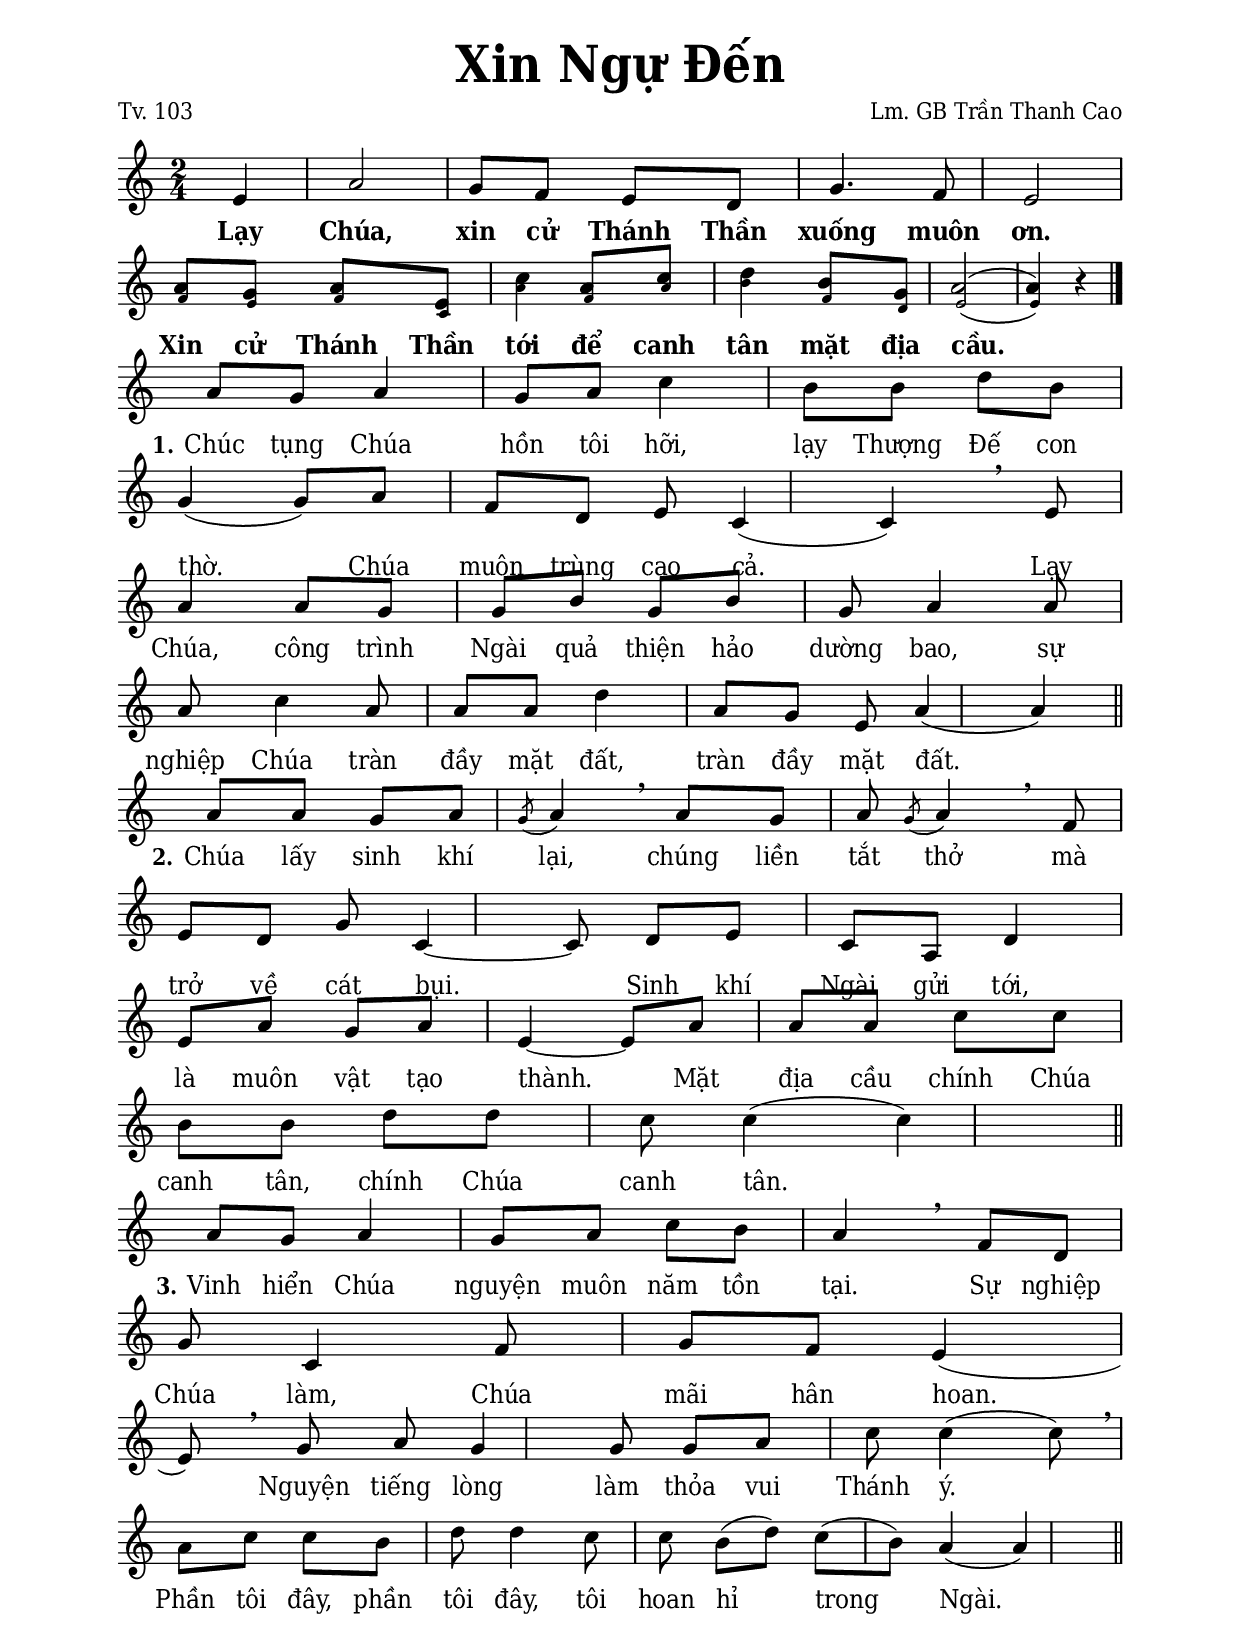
% Cài đặt chung
\version "2.22.1"
\include "english.ly"

\header {
  title = \markup { \fontsize #3 "Xin Ngự Đến" }
  poet = "Tv. 103"
  composer = "Lm. GB Trần Thanh Cao"
  arranger = " "
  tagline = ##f
}

% Nhạc điệp khúc
nhacDiepKhucSop = \relative c' {
  <>^\markup { \halign #35 " " }
  \partial 4 e4 |
  a2 |
  g8 f e d |
  g4. f8 |
  e2 |
  a8 g a e |
  c'4 a8 c |
  d4 b8 g | a2 ^( |
  a4) r \bar "|."
}

nhacDiepKhucBas = \relative c' {
  \skip 4
  \skip 2
  \skip 2
  \skip 2
  \skip 2
  f8 e f c |
  a'4 f8 a |
  b4 f8 d |
  e2 _( |
  e4) r
}

% Nhạc phiên khúc
nhacPhienKhucMot = \relative c'' {
  a8 g a4 g8 a c4
  b8 b d b g4 (g8)
  a f d e c4 (c) \breathe
  e8 a4 a8 g g b g b g a4 a8 a c4 a8 a a d4
  a8 g e a4 (a) \bar "||"
}

nhacPhienKhucHai = \relative c'' {
  a8 a g a \acciaccatura g8 a4 \breathe
  a8 g a \acciaccatura g8 a4 \breathe
  f8 e d g c,4 ~ c8 d e c a d4
  e8 a g a e4 ~ e8
  a a a c c b b d d c c4 (c) \bar "||"
}

nhacPhienKhucBa = \relative c'' {
  a8 g a4 g8 a c b a4 \breathe
  f8 d g c,4 f8 g f e4 (e8) \breathe
  g a g4 g8 g a c c4 (c8) \breathe \break
  a c c b d d4 c8 c b ([d]) c ([b]) a4 (a) \bar "||"
}

% Lời điệp khúc
loiDiepKhuc = \lyricmode {
  Lạy Chúa, xin cử Thánh Thần xuống muôn ơn.
  Xin cử Thánh Thần tới để canh tân mặt địa cầu.
}

% Lời phiên khúc
loiPhienKhucMot = \lyricmode {
  \set stanza = #"1."
  Chúc tụng Chúa hồn tôi hỡi,
  lạy Thượng Đế con thờ.
  Chúa muôn trùng cao cả.
  Lạy Chúa, công trình Ngài quả thiện hảo dường bao,
  sự nghiệp Chúa tràn đầy mặt đất, tràn đầy mặt đất.
}

loiPhienKhucHai = \lyricmode {
  \set stanza = #"2."
  Chúa lấy sinh khí lại, chúng liền tắt thở mà trở về cát bụi.
  Sinh khí Ngài gửi tới, là muôn vật tạo thành.
  Mặt địa cầu chính Chúa canh tân,
  chính Chúa canh tân.
}

loiPhienKhucBa = \lyricmode {
  \set stanza = #"3."
  Vinh hiển Chúa nguyện muôn năm tồn tại.
  Sự nghiệp Chúa làm, Chúa mãi hân hoan.
  Nguyện tiếng lòng làm thỏa vui Thánh ý.
  Phần tôi đây, phần tôi đây, tôi hoan hỉ trong Ngài.
}


% Dàn trang
\paper {
  #(set-paper-size "a4")
  top-margin = 20\mm
  bottom-margin = 10\mm
  left-margin = 20\mm
  right-margin = 20\mm
  indent = #0
  #(define fonts
    (make-pango-font-tree
      "Deja Vu Serif Condensed"
      "Deja Vu Serif Condensed"
      "Deja Vu Serif Condensed"
      (/ 20 20)))
  page-count = #1
  system-system-spacing = #'((basic-distance . 12)
                             (minimum-distance . 12)
                             (padding . 1))
  score-system-spacing = #'((basic-distance . 12)
                             (minimum-distance . 12)
                             (padding . 1))
}

% Thiết lập tông và nhịp
TongNhip = { \key c \major \time 2/4 }

% Đổi kích thước nốt cho bè phụ
notBePhu =
#(define-music-function (font-size music) (number? ly:music?)
   (for-some-music
     (lambda (m)
       (if (music-is-of-type? m 'rhythmic-event)
           (begin
             (set! (ly:music-property m 'tweaks)
                   (cons `(font-size . ,font-size)
                         (ly:music-property m 'tweaks)))
             #t)
           #f))
     music)
   music)

\score {
  \new ChoirStaff <<
    \new Staff = diepKhuc \with {
        \consists "Merge_rests_engraver"
        %\magnifyStaff #(magstep +1)
        printPartCombineTexts = ##f
      }
      <<
      \new Voice \TongNhip \partCombine 
        \nhacDiepKhucSop
        \notBePhu -3 { \nhacDiepKhucBas }
      \new NullVoice = nhacThamChieu \nhacDiepKhucSop
      \new Lyrics \with {
          \override VerticalAxisGroup.
            nonstaff-relatedstaff-spacing.padding = #1
          \override VerticalAxisGroup.
            nonstaff-unrelatedstaff-spacing.padding = #1
        }
        \lyricsto nhacThamChieu \loiDiepKhuc
      >>
  >>
  \layout {
    \override Lyrics.LyricText.font-series = #'bold
    %\override Lyrics.LyricText.font-size = #+2
    \override Lyrics.LyricSpace.minimum-distance = #3
    \override Score.BarNumber.break-visibility = ##(#f #f #f)
    \override Score.SpacingSpanner.uniform-stretching = ##t
  }
}

\score {
  \new ChoirStaff <<
    \new Staff = phienKhuc \with {
        %\magnifyStaff #(magstep +1)
      }
      <<
      \new Voice = beSop {
        \key c \major \time 2/4 \nhacPhienKhucMot
      }
    >>
    \new Lyrics \with {
          \override VerticalAxisGroup.
            nonstaff-relatedstaff-spacing.padding = #1.2
          \override VerticalAxisGroup.
            nonstaff-unrelatedstaff-spacing.padding = #1
        }
        \lyricsto beSop \loiPhienKhucMot
  >>
  \layout {
    \override Staff.TimeSignature.transparent = ##t
    %\override Lyrics.LyricText.font-size = #+2
    \override Lyrics.LyricSpace.minimum-distance = #2.5
    \override Score.BarNumber.break-visibility = ##(#f #f #f)
    \override Score.SpacingSpanner.uniform-stretching = ##t
    \set Score.barAlways = ##t
    \set Score.defaultBarType = ""
  } 
}

\score {
  \new ChoirStaff <<
    \new Staff = phienKhuc \with {
        %\magnifyStaff #(magstep +1)
      }
      <<
      \new Voice = beSop {
        \key c \major \time 2/4 \nhacPhienKhucHai
      }
    >>
    \new Lyrics \with {
          \override VerticalAxisGroup.
            nonstaff-relatedstaff-spacing.padding = #1
          \override VerticalAxisGroup.
            nonstaff-unrelatedstaff-spacing.padding = #1
        }
        \lyricsto beSop \loiPhienKhucHai
  >>
  \layout {
    \override Staff.TimeSignature.transparent = ##t
    %\override Lyrics.LyricText.font-size = #+2
    \override Lyrics.LyricSpace.minimum-distance = #3.5
    \override Score.BarNumber.break-visibility = ##(#f #f #f)
    \override Score.SpacingSpanner.uniform-stretching = ##t
    \set Score.barAlways = ##t
    \set Score.defaultBarType = ""
  } 
}

\score {
  \new ChoirStaff <<
    \new Staff = phienKhuc \with {
        %\magnifyStaff #(magstep +1)
      }
      <<
      \new Voice = beSop {
        \key c \major \time 2/4 \nhacPhienKhucBa
      }
    >>
    \new Lyrics \with {
          \override VerticalAxisGroup.
            nonstaff-relatedstaff-spacing.padding = #1.2
          \override VerticalAxisGroup.
            nonstaff-unrelatedstaff-spacing.padding = #1
        }
        \lyricsto beSop \loiPhienKhucBa
  >>
  \layout {
    \override Staff.TimeSignature.transparent = ##t
    %\override Lyrics.LyricText.font-size = #+2
    \override Lyrics.LyricSpace.minimum-distance = #2
    \override Score.BarNumber.break-visibility = ##(#f #f #f)
    \override Score.SpacingSpanner.uniform-stretching = ##t
    \set Score.barAlways = ##t
    \set Score.defaultBarType = ""
  } 
}
